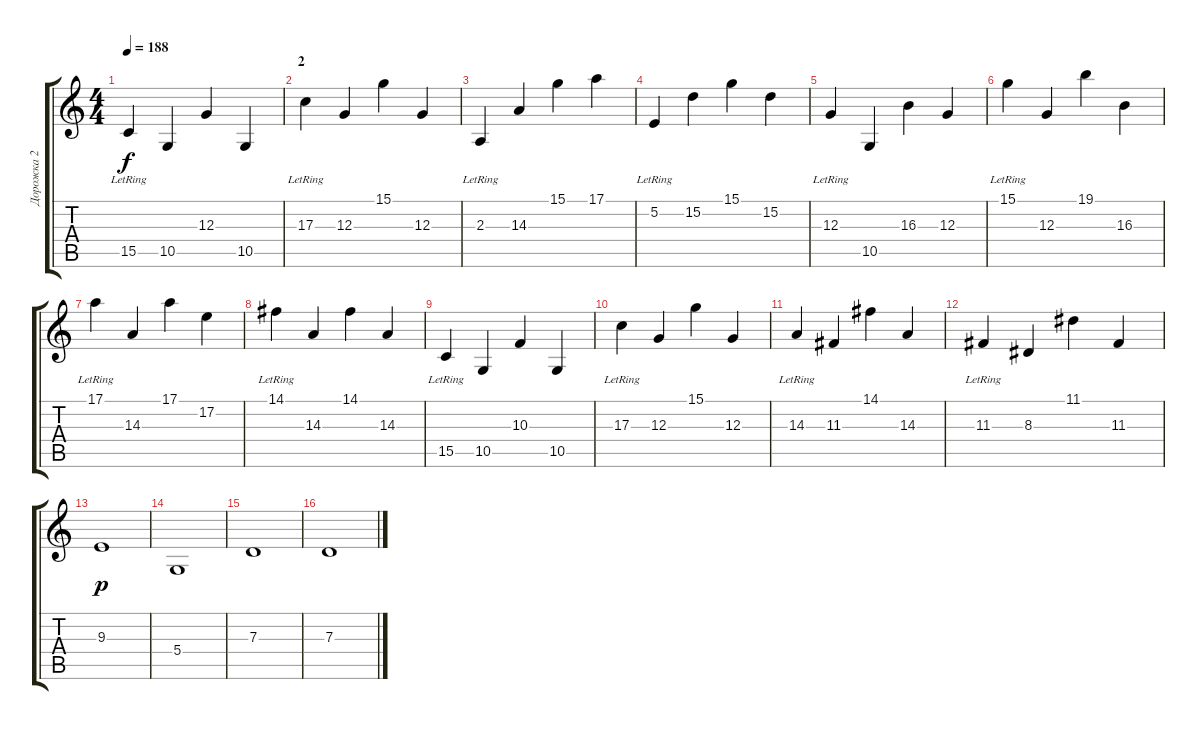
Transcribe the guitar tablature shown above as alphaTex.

\track ("Дорожка 2" "Дорожка 2") {instrument musicbox}
\staff {score tabs}
\tuning (E4 B3 G3 D3 A2 E2) {hide}
\ts (4 4)
\tempo 188
\clef g2
\ks c
15.5{lr}.4{dy f instrument stringensemble1} 10.5.4 12.3.4 10.5.4 |
\section ("" "2")
17.3{lr}.4 12.3.4 15.1.4 12.3.4 |
2.3{lr}.4 14.3.4 15.1.4 17.1.4 |
5.2{lr}.4 15.2.4 15.1.4 15.2.4 |
12.3{lr}.4 10.5.4 16.3.4 12.3.4 |
15.1{lr}.4 12.3.4 19.1.4 16.3.4 |
17.1{lr}.4 14.3.4 17.1.4 17.2.4 |
14.1{lr}.4 14.3.4 14.1.4 14.3.4 |
15.5{lr}.4 10.5.4 10.3.4 10.5.4 |
17.3{lr}.4 12.3.4 15.1.4 12.3.4 |
14.3{lr}.4 11.3.4 14.1.4 14.3.4 |
11.3{lr}.4 8.3.4 11.1.4 11.3.4 |
9.3.1{dy p} |
5.4.1 |
7.3.1 |
7.3.1
